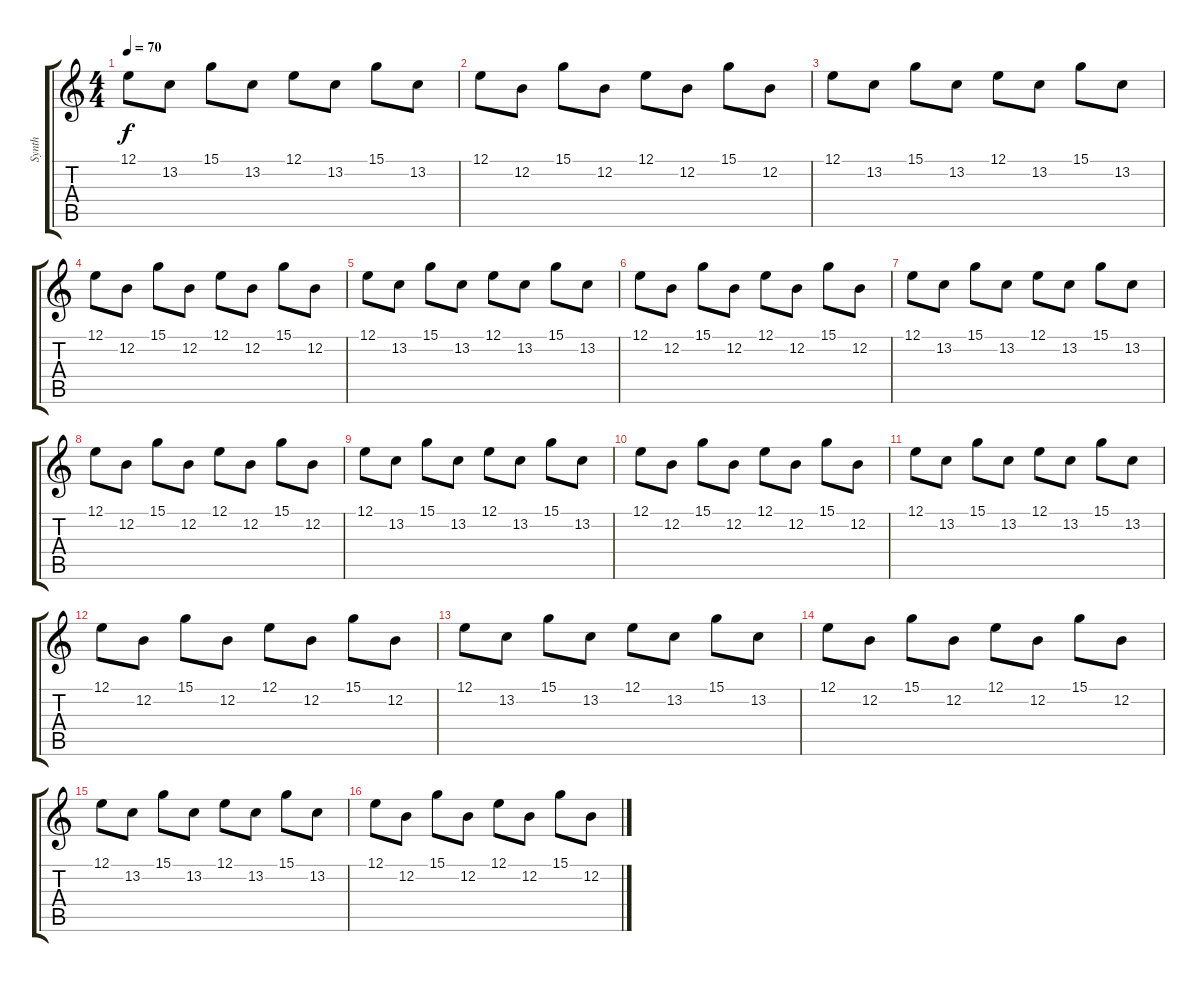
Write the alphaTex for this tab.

\track ("Synth" "Synth") {instrument pad8sweep}
\staff {score tabs}
\tuning (E4 B3 G3 D3 A2 E2) {hide}
\ts (4 4)
\tempo 70
\clef g2
\ks c
12.1.8{dy f} 13.2.8 15.1.8 13.2.8 12.1.8 13.2.8 15.1.8 13.2.8 |
12.1.8 12.2.8 15.1.8 12.2.8 12.1.8 12.2.8 15.1.8 12.2.8 |
12.1.8 13.2.8 15.1.8 13.2.8 12.1.8 13.2.8 15.1.8 13.2.8 |
12.1.8 12.2.8 15.1.8 12.2.8 12.1.8 12.2.8 15.1.8 12.2.8 |
12.1.8 13.2.8 15.1.8 13.2.8 12.1.8 13.2.8 15.1.8 13.2.8 |
12.1.8 12.2.8 15.1.8 12.2.8 12.1.8 12.2.8 15.1.8 12.2.8 |
12.1.8 13.2.8 15.1.8 13.2.8 12.1.8 13.2.8 15.1.8 13.2.8 |
12.1.8 12.2.8 15.1.8 12.2.8 12.1.8 12.2.8 15.1.8 12.2.8 |
12.1.8 13.2.8 15.1.8 13.2.8 12.1.8 13.2.8 15.1.8 13.2.8 |
12.1.8 12.2.8 15.1.8 12.2.8 12.1.8 12.2.8 15.1.8 12.2.8 |
12.1.8 13.2.8 15.1.8 13.2.8 12.1.8 13.2.8 15.1.8 13.2.8 |
12.1.8 12.2.8 15.1.8 12.2.8 12.1.8 12.2.8 15.1.8 12.2.8 |
12.1.8 13.2.8 15.1.8 13.2.8 12.1.8 13.2.8 15.1.8 13.2.8 |
12.1.8 12.2.8 15.1.8 12.2.8 12.1.8 12.2.8 15.1.8 12.2.8 |
12.1.8 13.2.8 15.1.8 13.2.8 12.1.8 13.2.8 15.1.8 13.2.8 |
12.1.8 12.2.8 15.1.8 12.2.8 12.1.8 12.2.8 15.1.8 12.2.8
